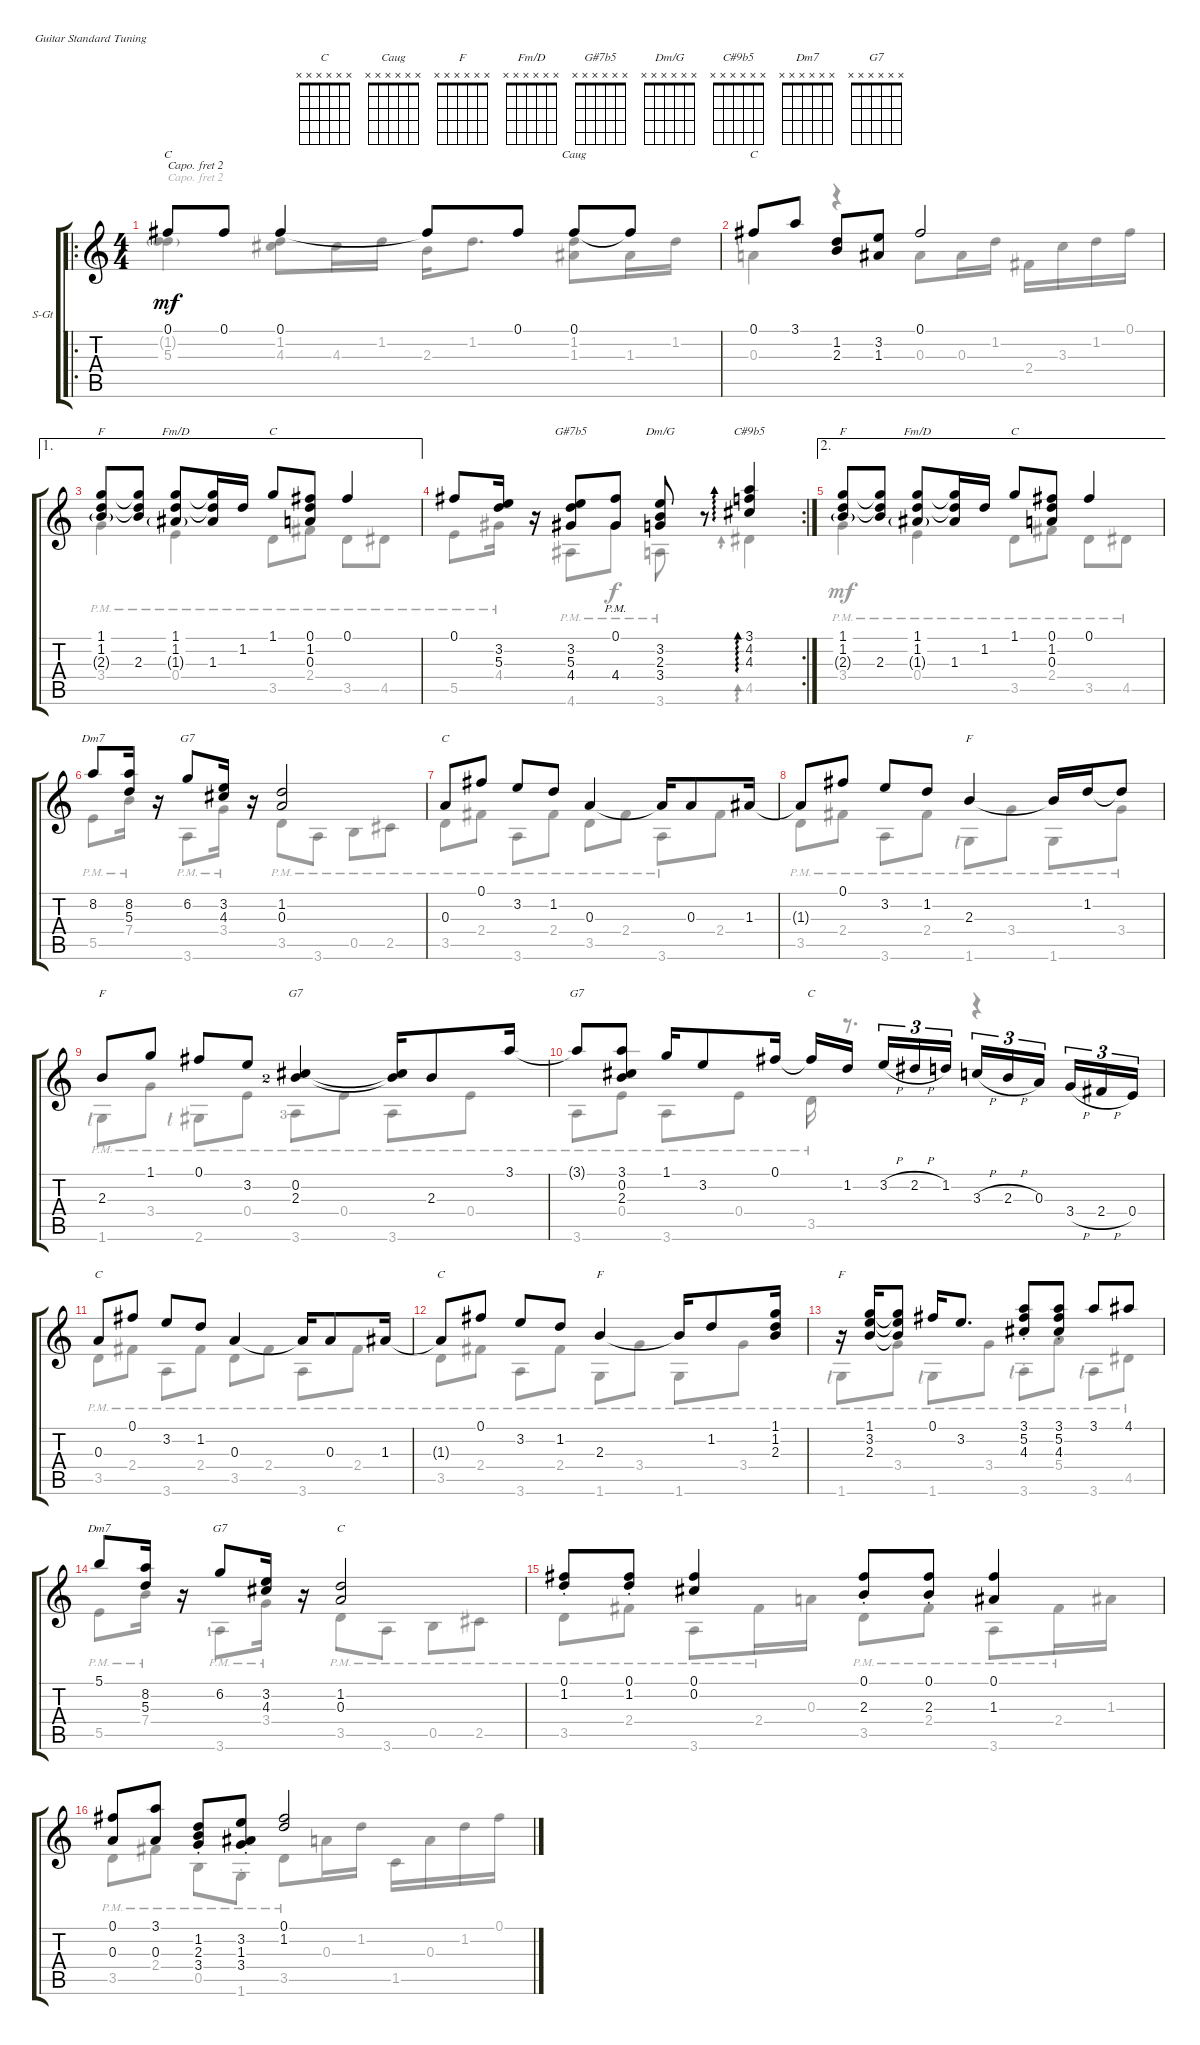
\bracketExtendMode groupsimilarinstruments
\firstSystemTrackNameOrientation horizontal
\otherSystemsTrackNameOrientation horizontal
\track ("Track 1" "S-Gt") {instrument acousticguitarsteel}
\staff {score tabs}
\capo 2
\tuning (E4 B3 G3 D3 A2 E2)
\chord ("C" x x x x x x)
\chord ("Caug" x x x x x x)
\chord ("F" x x x x x x)
\chord ("Fm/D" x x x x x x)
\chord ("G#7b5" x x x x x x)
\chord ("Dm/G" x x x x x x)
\chord ("C#9b5" x x x x x x)
\chord ("Dm7" x x x x x x)
\chord ("G7" x x x x x x)
\voice
\ro
\ts (4 4)
\beaming (8 2 2 2 2)
\tempo (90 hide)
\clef g2
\scale
0.511344
\ks c
0.1.8{ch "C" dy mf instrument acousticguitarsteel} 0.1.8 0.1.4 0.1{t}.8 0.1.8 0.1.8{ch "Caug"} 0.1{t}.8 |
\tempo (90 1 hide)
\scale
0.488676 0.1.8{ch "C"} 3.1.8 (1.2 2.3).8 (3.2 1.3).8 0.1.2 |
\ae 1
\scale
0.493747 (1.1 1.2 2.3{g}).8{ch "F"} (1.1{t} 1.2{t} 2.3).8 (1.1 1.2 1.3{g}).8{ch "Fm/D"} (1.1{t} 1.2{t} 1.3).16 1.2.16 1.1.8{ch "C"} (0.1 1.2 0.3).8 0.1.4 |
\rc 2
\scale
0.506617 0.1.8 (3.2 5.3).16 r.16 (3.2 5.3 4.4).8{ch "G#7b5"} (0.1 4.4{pm}).8 (3.2 2.3 3.4).8{ch "Dm/G"} r.8 (3.1 4.2 4.3).4{ad 0 ch "C#9b5"} |
\ae 2
\scale
0.49587 (1.1 1.2 2.3{g}).8{ch "F"} (1.1{t} 1.2{t} 2.3).8 (1.1 1.2 1.3{g}).8{ch "Fm/D"} (1.1{t} 1.2{t} 1.3).16 1.2.16 1.1.8{ch "C"} (0.1 1.2 0.3).8 0.1.4 |
\scale
0.504033 8.2.8{ch "Dm7"} (5.3 8.2).16 r.16 6.2.8{ch "G7"} (4.3 3.2).16 r.16 (1.2 0.3).2 |
\scale
0.494385 0.3.8{ch "C"} 0.1.8 3.2.8 1.2.8 0.3.4 0.3{t}.16 0.3.8 1.3.16 |
\scale
0.505263 1.3{t}.8 0.1.8 3.2.8 1.2.8 2.3.4{ch "F"} 2.3{t}.16 1.2.16 1.2{t}.8 |
\scale
0.498589 2.3.8{ch "F"} 1.1.8 0.1.8 3.2.8 (0.2 2.3{lf 3}).4{ch "G7"} (0.2{t} 2.3{t}).16 2.3.8 3.1.16 |
\scale
0.501485 3.1{t}.8{ch "G7"} (3.1 0.2 2.3).8 1.1.16 3.2.8 0.1.16 0.1{t}.16{ch "C"} 1.2.16 3.2{h}.16{tu (3 2)} 2.2{h}.16{tu (3 2)} 1.2.16{tu (3 2)} 3.3{h}.16{tu (3 2)} 2.3{h}.16{tu (3 2)} 0.3.16{tu (3 2)} 3.4{h}.16{tu (3 2)} 2.4{h}.16{tu (3 2)} 0.4.16{tu (3 2)} |
\scale
0.50548 0.3.8{ch "C"} 0.1.8 3.2.8 1.2.8 0.3.4 0.3{t}.16 0.3.8 1.3.16 |
\scale
0.49385 1.3{t}.8{ch "C"} 0.1.8 3.2.8 1.2.8 2.3.4{ch "F"} 2.3{t}.16 1.2.8 (1.1 1.2 2.3).16 |
\scale
0.501863 r.16{ch "F"} (1.1 3.2 2.3).16 (1.1{t} 3.2{t} 2.3{t}).8 0.1.16 3.2.8{d} (3.1{st} 5.2{st} 4.3{st}).8 (3.1{st} 5.2{st} 4.3{st}).8 3.1.8 4.1.8 |
\scale
0.498311 5.1.8{ch "Dm7"} (8.2 5.3).16 r.16 6.2.8{ch "G7"} (3.2 4.3).16 r.16 (1.2 0.3).2{ch "C"} |
\scale
0.49057 (0.1{st} 1.2{st}).8 (0.1{st} 1.2{st}).8 (0.1 0.2).4 (2.3{st} 0.1{st}).8 (2.3{st} 0.1{st}).8 (1.3 0.1).4 |
\scale
0.509571 (0.1 0.3).8 (3.1 0.3).8 (1.2{st} 2.3{st} 3.4{st}).8 (3.2{st} 1.3{st} 3.4{st}).8 (0.1 1.2).2
\voice
\clef g2
\ottava regular
\simile none
\scale
0.511344
\ks c
(5.3 1.2{g}).4{dy mf} (1.2 4.3).8 4.3.16 1.2.16 2.3.16 1.2.8{d} (1.2 1.3).8 1.3.16 1.2.16 |
\scale
0.488676 0.3.4 r.4 0.3.8 0.3.16 1.2.16 2.4.16 3.3.16 1.2.16 0.1.16 |
\scale
0.493747 3.4{pm}.4 0.4{pm}.4 3.5{pm}.8 2.4{pm}.8 3.5{pm}.8 4.5{pm}.8 |
\scale
0.506617 5.5{pm}.8 4.4{pm}.16 r.16 4.6{pm}.8 4.4{pm}.8{dy f} 3.6{pm}.8 r.8 4.5.4{ad 0} |
\scale
0.49587 3.4{pm}.4{dy mf} 0.4{pm}.4 3.5{pm}.8 2.4{pm}.8 3.5{pm}.8 4.5{pm}.8 |
\scale
0.504033 5.5{pm}.8 7.4{pm}.16 r.16 3.6{pm}.8 3.4{pm}.16 r.16 3.5{pm}.8 3.6{pm}.8 0.5{pm}.8 2.5{pm}.8 |
\scale
0.494385 3.5{pm}.8 2.4{pm}.8 3.6{pm}.8 2.4{pm}.8 3.5{pm}.8 2.4{pm}.8 3.6{pm}.8 2.4.8 |
\scale
0.505263 3.5{pm}.8 2.4{pm}.8 3.6{pm}.8 2.4{pm}.8 1.6{pm lf 1}.8 3.4{pm}.8 1.6{pm}.8 3.4{pm}.8 |
\scale
0.498589 1.6{pm lf 1}.8 3.4{pm}.8 2.6{pm lf 1}.8 0.4{pm}.8 3.6{pm lf 4}.8 0.4{pm}.8 3.6{pm}.8 0.4{pm}.8 |
\scale
0.501485 3.6{pm}.8 0.4{pm}.8 3.6{pm}.8 0.4{pm}.8 3.5{pm}.16 r.8{d} r.4 |
\scale
0.50548 3.5{pm}.8 2.4{pm}.8 3.6{pm}.8 2.4{pm}.8 3.5{pm}.8 2.4{pm}.8 3.6{pm}.8 2.4{pm}.8 |
\scale
0.49385 3.5{pm}.8 2.4{pm}.8 3.6{pm}.8 2.4{pm}.8 1.6{pm}.8 3.4{pm}.8 1.6{pm}.8 3.4{pm}.8 |
\scale
0.501863 1.6{pm lf 1}.8 3.4{pm}.8 1.6{pm lf 1}.8 3.4{pm}.8 3.6{pm st lf 1}.8 5.4{pm}.8 3.6{pm lf 1}.8 4.5{pm}.8 |
\scale
0.498311 5.5{pm}.8 7.4{pm}.16 r.16 3.6{pm lf 2}.8 3.4{pm}.16 r.16 3.5{pm}.8 3.6{pm}.8 0.5{pm}.8 2.5{pm}.8 |
\scale
0.49057 3.5{pm}.8 2.4{pm}.8 3.6{pm}.8 2.4{pm}.16 0.3.16 3.5{pm}.8 2.4{pm}.8 3.6{pm}.8 2.4{pm}.16 1.3.16 |
\scale
0.509571 3.5{pm}.8 2.4{pm}.8 0.5{pm}.8 1.6{pm st}.8 3.5{pm}.8 0.3.16 1.2.16 1.5.16 0.3.16 1.2.16 0.1.16
